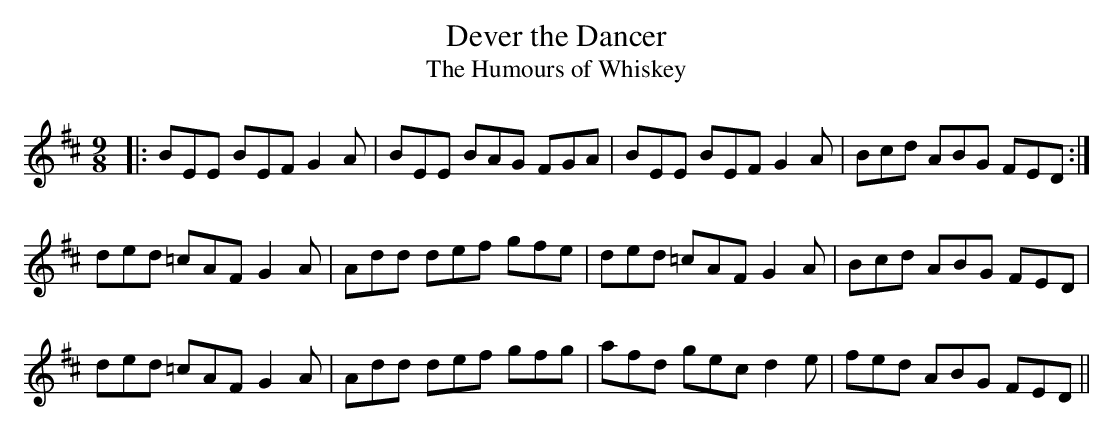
X:1
T:Dever the Dancer
T:The Humours of Whiskey
M:9/8
L:1/8
K:D
|:BEE BEF G2A|BEE BAG FGA|BEE BEF G2A|Bcd ABG FED:|
ded =cAF G2A|Add def gfe|ded =cAF G2A|Bcd ABG FED|
ded =cAF G2A|Add def gfg|afd gec d2e|fed ABG FED||
